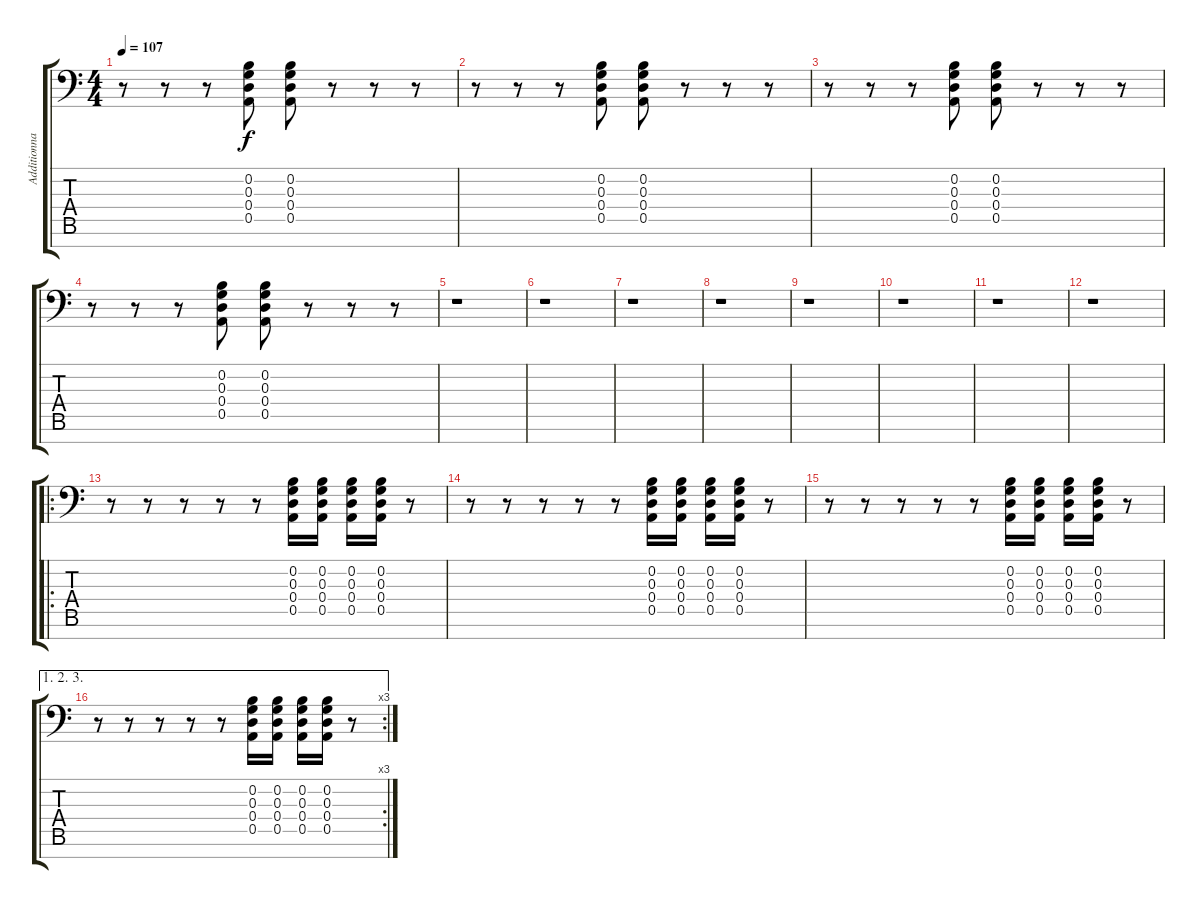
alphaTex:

\track ("Additionnals percussions" "Additionna") {instrument melodictom}
\staff {score tabs}
\tuning (E4 B3 G3 D3 A2 E2 C-1) {hide}
\ts (4 4)
\tempo 107
\clef f4
\ks c
r.8{dy f} r.8 r.8 (0.2 0.3 0.4 0.5).8 (0.2 0.3 0.4 0.5).8 r.8 r.8 r.8 |
r.8 r.8 r.8 (0.2 0.3 0.4 0.5).8 (0.2 0.3 0.4 0.5).8 r.8 r.8 r.8 |
r.8 r.8 r.8 (0.2 0.3 0.4 0.5).8 (0.2 0.3 0.4 0.5).8 r.8 r.8 r.8 |
r.8 r.8 r.8 (0.2 0.3 0.4 0.5).8 (0.2 0.3 0.4 0.5).8 r.8 r.8 r.8 |
r.1 |
r.1 |
r.1 |
r.1 |
r.1 |
r.1 |
r.1 |
r.1 |
\ro
r.8 r.8 r.8 r.8 r.8 (0.2 0.3 0.4 0.5).16 (0.2 0.3 0.4 0.5).16 (0.2 0.3 0.4 0.5).16 (0.2 0.3 0.4 0.5).16 r.8 |
r.8 r.8 r.8 r.8 r.8 (0.2 0.3 0.4 0.5).16 (0.2 0.3 0.4 0.5).16 (0.2 0.3 0.4 0.5).16 (0.2 0.3 0.4 0.5).16 r.8 |
r.8 r.8 r.8 r.8 r.8 (0.2 0.3 0.4 0.5).16 (0.2 0.3 0.4 0.5).16 (0.2 0.3 0.4 0.5).16 (0.2 0.3 0.4 0.5).16 r.8 |
\ae (1 2 3)
\rc 3
r.8 r.8 r.8 r.8 r.8 (0.2 0.3 0.4 0.5).16 (0.2 0.3 0.4 0.5).16 (0.2 0.3 0.4 0.5).16 (0.2 0.3 0.4 0.5).16 r.8
